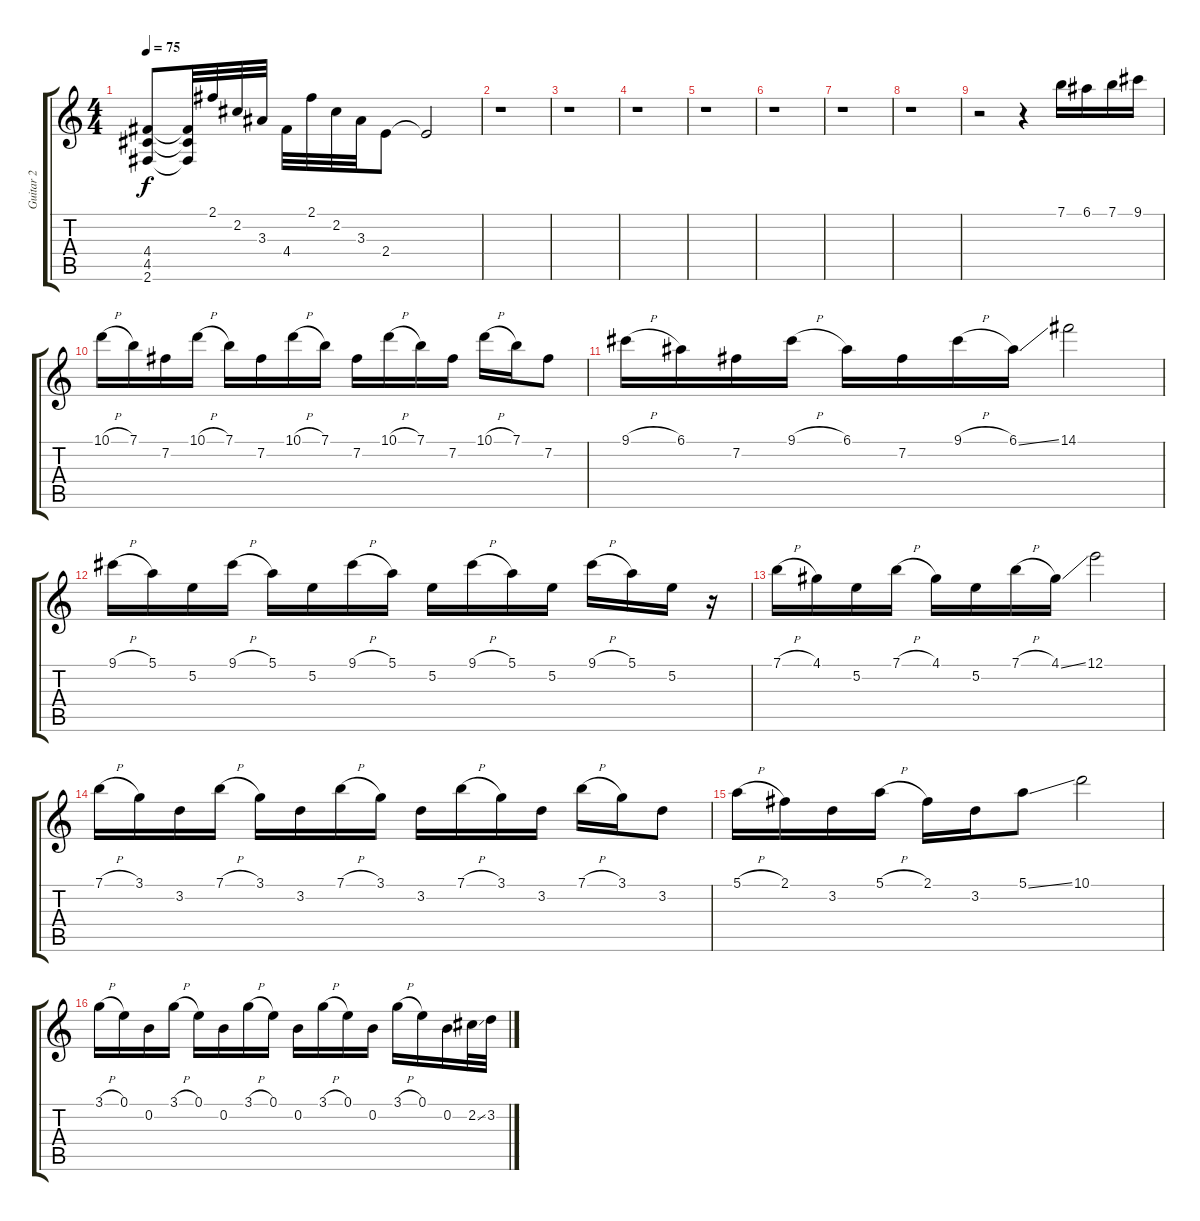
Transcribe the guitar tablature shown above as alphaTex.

\track ("Guitar 2" "Guitar 2") {instrument acousticguitarsteel}
\staff {score tabs}
\tuning (E4 B3 G3 D3 A2 E2) {hide}
\ts (4 4)
\tempo 75
\clef g2
\ks c
(4.4 4.5 2.6).8{dy f} (4.4{t} 4.5{t} 2.6{t}).32 2.1.32 2.2.32 3.3.32 4.4.32 2.1.32 2.2.32 3.3.32 2.4.8 2.4{t}.2 |
r.1 |
r.1 |
r.1 |
r.1 |
r.1 |
r.1 |
r.1 |
r.2 r.4{volume 16 instrument acousticguitarnylon} 7.1.16 6.1.16 7.1.16 9.1.16 |
10.1{h}.16 7.1.16 7.2.16 10.1{h}.16 7.1.16 7.2.16 10.1{h}.16 7.1.16 7.2.16 10.1{h}.16 7.1.16 7.2.16 10.1{h}.16 7.1.16 7.2.8 |
9.1{h}.16 6.1.16 7.2.16 9.1{h}.16 6.1.16 7.2.16 9.1{h}.16 6.1{ss}.16 14.1.2 |
9.1{h}.16 5.1.16 5.2.16 9.1{h}.16 5.1.16 5.2.16 9.1{h}.16 5.1.16 5.2.16 9.1{h}.16 5.1.16 5.2.16 9.1{h}.16 5.1.16 5.2.16 r.16 |
7.1{h}.16 4.1.16 5.2.16 7.1{h}.16 4.1.16 5.2.16 7.1{h}.16 4.1{ss}.16 12.1.2 |
7.1{h}.16 3.1.16 3.2.16 7.1{h}.16 3.1.16 3.2.16 7.1{h}.16 3.1.16 3.2.16 7.1{h}.16 3.1.16 3.2.16 7.1{h}.16 3.1.16 3.2.8 |
5.1{h}.16 2.1.16 3.2.16 5.1{h}.16 2.1.16 3.2.16 5.1{ss}.8 10.1.2 |
3.1{h}.16 0.1.16 0.2.16 3.1{h}.16 0.1.16 0.2.16 3.1{h}.16 0.1.16 0.2.16 3.1{h}.16 0.1.16 0.2.16 3.1{h}.16 0.1.16 0.2.16 2.2{ss}.32 3.2.32
